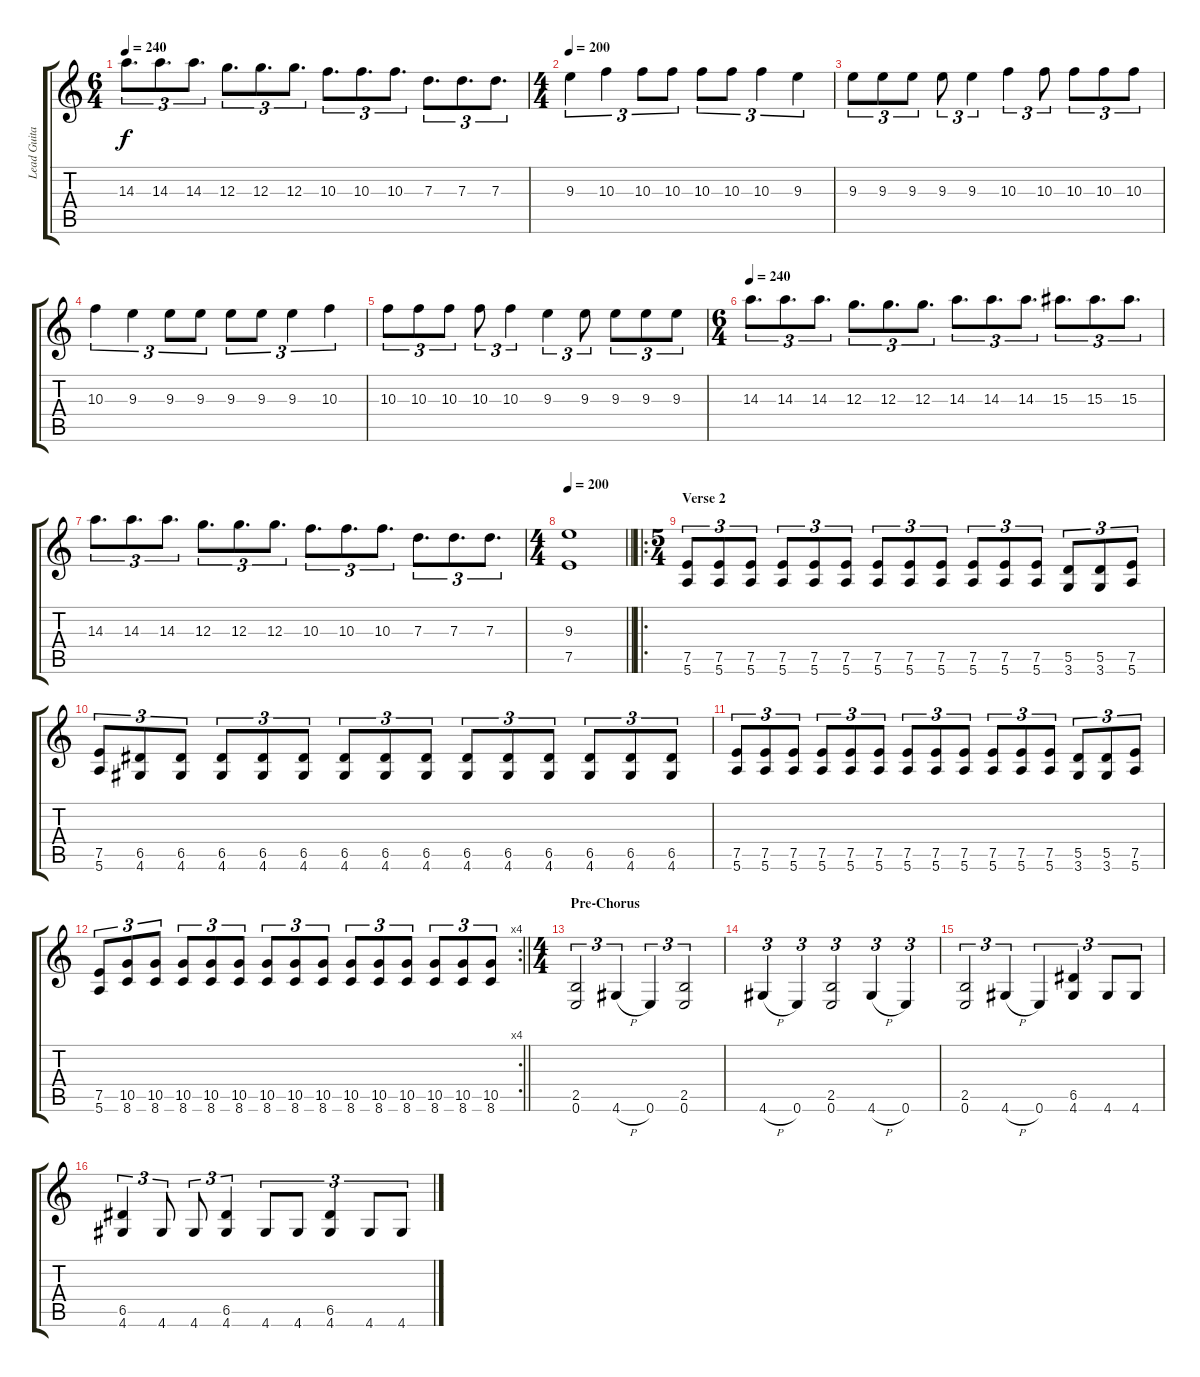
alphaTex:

\track ("Lead Guitar" "Lead Guita") {instrument distortionguitar}
\staff {score tabs}
\tuning (E4 B3 G3 D3 A2 E2) {hide}
\ts (6 4)
\tempo 240
\clef g2
\ks c
14.3.8{d tu (3 2) dy f} 14.3.8{d tu (3 2)} 14.3.8{d tu (3 2)} 12.3.8{d tu (3 2)} 12.3.8{d tu (3 2)} 12.3.8{d tu (3 2)} 10.3.8{d tu (3 2)} 10.3.8{d tu (3 2)} 10.3.8{d tu (3 2)} 7.3.8{d tu (3 2)} 7.3.8{d tu (3 2)} 7.3.8{d tu (3 2)} |
\ts (4 4)
\tempo 200
9.3.4{tu (3 2)} 10.3.4{tu (3 2)} 10.3.8{tu (3 2)} 10.3.8{tu (3 2)} 10.3.8{tu (3 2)} 10.3.8{tu (3 2)} 10.3.4{tu (3 2)} 9.3.4{tu (3 2)} |
9.3.8{tu (3 2)} 9.3.8{tu (3 2)} 9.3.8{tu (3 2)} 9.3.8{tu (3 2)} 9.3.4{tu (3 2)} 10.3.4{tu (3 2)} 10.3.8{tu (3 2)} 10.3.8{tu (3 2)} 10.3.8{tu (3 2)} 10.3.8{tu (3 2)} |
10.3.4{tu (3 2)} 9.3.4{tu (3 2)} 9.3.8{tu (3 2)} 9.3.8{tu (3 2)} 9.3.8{tu (3 2)} 9.3.8{tu (3 2)} 9.3.4{tu (3 2)} 10.3.4{tu (3 2)} |
10.3.8{tu (3 2)} 10.3.8{tu (3 2)} 10.3.8{tu (3 2)} 10.3.8{tu (3 2)} 10.3.4{tu (3 2)} 9.3.4{tu (3 2)} 9.3.8{tu (3 2)} 9.3.8{tu (3 2)} 9.3.8{tu (3 2)} 9.3.8{tu (3 2)} |
\ts (6 4)
\tempo 240
14.3.8{d tu (3 2)} 14.3.8{d tu (3 2)} 14.3.8{d tu (3 2)} 12.3.8{d tu (3 2)} 12.3.8{d tu (3 2)} 12.3.8{d tu (3 2)} 14.3.8{d tu (3 2)} 14.3.8{d tu (3 2)} 14.3.8{d tu (3 2)} 15.3.8{d tu (3 2)} 15.3.8{d tu (3 2)} 15.3.8{d tu (3 2)} |
14.3.8{d tu (3 2)} 14.3.8{d tu (3 2)} 14.3.8{d tu (3 2)} 12.3.8{d tu (3 2)} 12.3.8{d tu (3 2)} 12.3.8{d tu (3 2)} 10.3.8{d tu (3 2)} 10.3.8{d tu (3 2)} 10.3.8{d tu (3 2)} 7.3.8{d tu (3 2)} 7.3.8{d tu (3 2)} 7.3.8{d tu (3 2)} |
\ts (4 4)
\tempo 200
\barLineRight lightlight
(9.3 7.5).1 |
\ro
\ts (5 4)
\section ("" "Verse 2")
(7.5 5.6).8{tu (3 2)} (7.5 5.6).8{tu (3 2)} (7.5 5.6).8{tu (3 2)} (7.5 5.6).8{tu (3 2)} (7.5 5.6).8{tu (3 2)} (7.5 5.6).8{tu (3 2)} (7.5 5.6).8{tu (3 2)} (7.5 5.6).8{tu (3 2)} (7.5 5.6).8{tu (3 2)} (7.5 5.6).8{tu (3 2)} (7.5 5.6).8{tu (3 2)} (7.5 5.6).8{tu (3 2)} (5.5 3.6).8{tu (3 2)} (5.5 3.6).8{tu (3 2)} (7.5 5.6).8{tu (3 2)} |
(7.5 5.6).8{tu (3 2)} (6.5 4.6).8{tu (3 2)} (6.5 4.6).8{tu (3 2)} (6.5 4.6).8{tu (3 2)} (6.5 4.6).8{tu (3 2)} (6.5 4.6).8{tu (3 2)} (6.5 4.6).8{tu (3 2)} (6.5 4.6).8{tu (3 2)} (6.5 4.6).8{tu (3 2)} (6.5 4.6).8{tu (3 2)} (6.5 4.6).8{tu (3 2)} (6.5 4.6).8{tu (3 2)} (6.5 4.6).8{tu (3 2)} (6.5 4.6).8{tu (3 2)} (6.5 4.6).8{tu (3 2)} |
(7.5 5.6).8{tu (3 2)} (7.5 5.6).8{tu (3 2)} (7.5 5.6).8{tu (3 2)} (7.5 5.6).8{tu (3 2)} (7.5 5.6).8{tu (3 2)} (7.5 5.6).8{tu (3 2)} (7.5 5.6).8{tu (3 2)} (7.5 5.6).8{tu (3 2)} (7.5 5.6).8{tu (3 2)} (7.5 5.6).8{tu (3 2)} (7.5 5.6).8{tu (3 2)} (7.5 5.6).8{tu (3 2)} (5.5 3.6).8{tu (3 2)} (5.5 3.6).8{tu (3 2)} (7.5 5.6).8{tu (3 2)} |
\rc 4
\barLineRight lightlight
(7.5 5.6).8{tu (3 2)} (10.5 8.6).8{tu (3 2)} (10.5 8.6).8{tu (3 2)} (10.5 8.6).8{tu (3 2)} (10.5 8.6).8{tu (3 2)} (10.5 8.6).8{tu (3 2)} (10.5 8.6).8{tu (3 2)} (10.5 8.6).8{tu (3 2)} (10.5 8.6).8{tu (3 2)} (10.5 8.6).8{tu (3 2)} (10.5 8.6).8{tu (3 2)} (10.5 8.6).8{tu (3 2)} (10.5 8.6).8{tu (3 2)} (10.5 8.6).8{tu (3 2)} (10.5 8.6).8{tu (3 2)} |
\ts (4 4)
\section ("" "Pre-Chorus")
(2.5 0.6).2{tu (3 2)} 4.6{h}.4{tu (3 2)} 0.6.4{tu (3 2)} (2.5 0.6).2{tu (3 2)} |
4.6{h}.4{tu (3 2)} 0.6.4{tu (3 2)} (2.5 0.6).2{tu (3 2)} 4.6{h}.4{tu (3 2)} 0.6.4{tu (3 2)} |
(2.5 0.6).2{tu (3 2)} 4.6{h}.4{tu (3 2)} 0.6.4{tu (3 2)} (6.5 4.6).4{tu (3 2)} 4.6.8{tu (3 2)} 4.6.8{tu (3 2)} |
(6.5 4.6).4{tu (3 2)} 4.6.8{tu (3 2)} 4.6.8{tu (3 2)} (6.5 4.6).4{tu (3 2)} 4.6.8{tu (3 2)} 4.6.8{tu (3 2)} (6.5 4.6).4{tu (3 2)} 4.6.8{tu (3 2)} 4.6.8{tu (3 2)}
